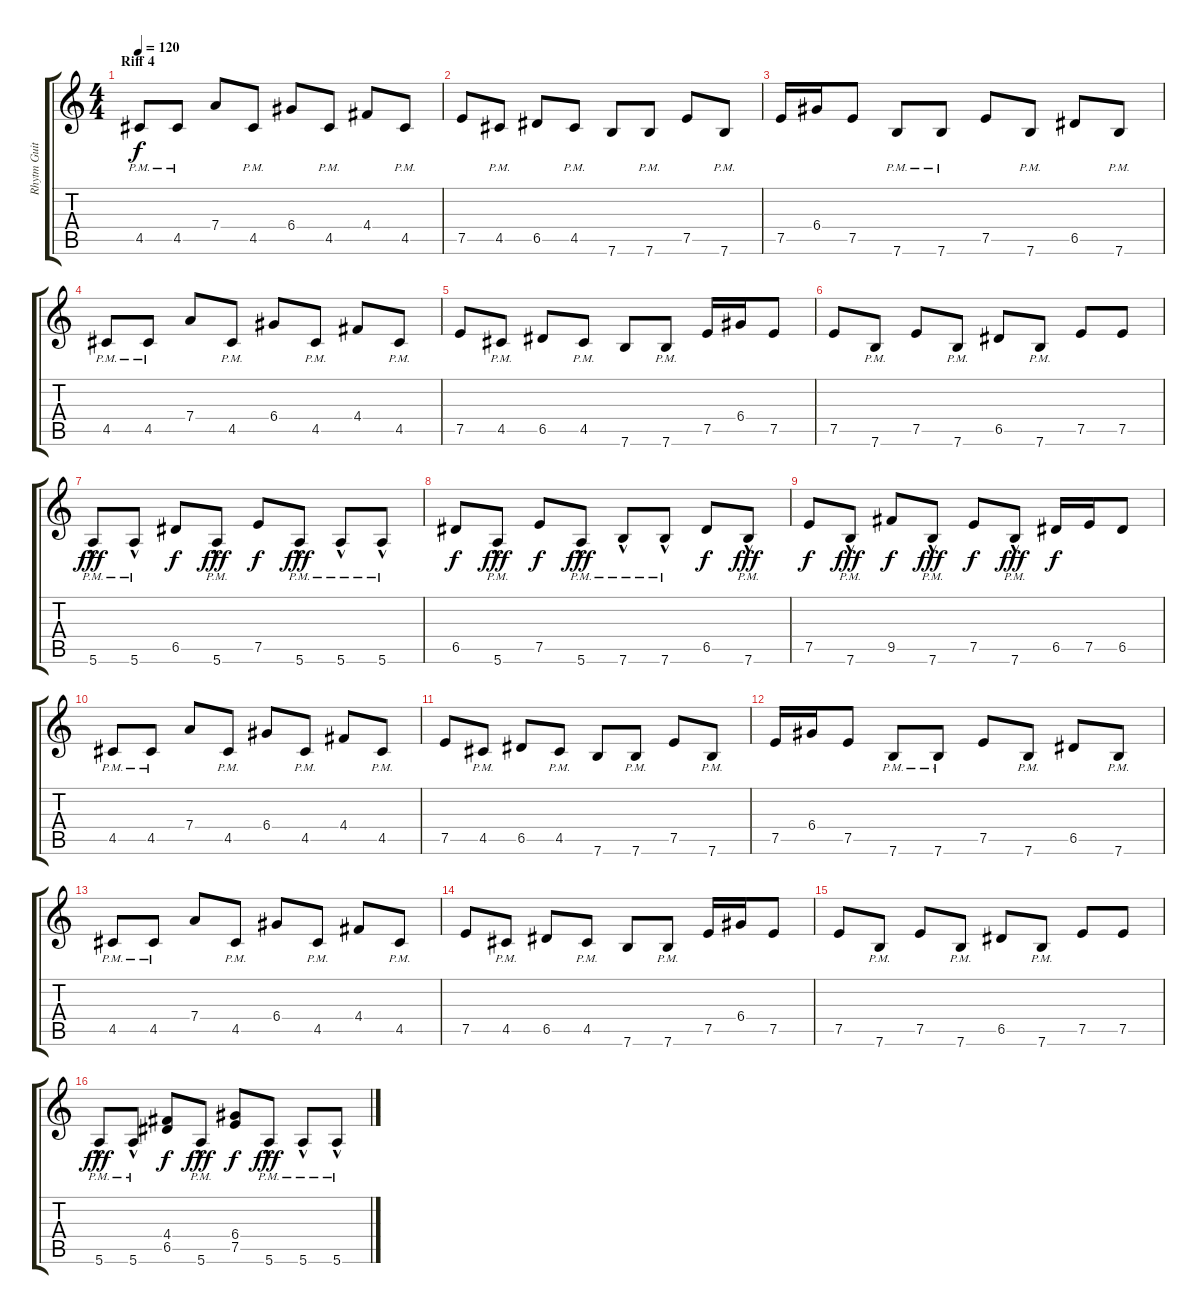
\track ("Rhytm Guitar" "Rhytm Guit") {instrument distortionguitar}
\staff {score tabs}
\tuning (E4 B3 G3 D3 A2 E2) {hide}
\ts (4 4)
\section ("" "Riff 4")
\tempo 120
\clef g2
\ks c
4.5{pm}.8{dy f} 4.5{pm}.8 7.4.8 4.5{pm}.8 6.4.8 4.5{pm}.8 4.4.8 4.5{pm}.8 |
7.5.8 4.5{pm}.8 6.5.8 4.5{pm}.8 7.6.8 7.6{pm}.8 7.5.8 7.6{pm}.8 |
7.5.16 6.4.16 7.5.8 7.6{pm}.8 7.6{pm}.8 7.5.8 7.6{pm}.8 6.5.8 7.6{pm}.8 |
4.5{pm}.8 4.5{pm}.8 7.4.8 4.5{pm}.8 6.4.8 4.5{pm}.8 4.4.8 4.5{pm}.8 |
7.5.8 4.5{pm}.8 6.5.8 4.5{pm}.8 7.6.8 7.6{pm}.8 7.5.16 6.4.16 7.5.8 |
7.5.8 7.6{pm}.8 7.5.8 7.6{pm}.8 6.5.8 7.6{pm}.8 7.5.8 7.5.8 |
5.6{hac pm}.8{dy fff} 5.6{hac pm}.8 6.5.8{dy f} 5.6{hac pm}.8{dy fff} 7.5.8{dy f} 5.6{hac pm}.8{dy fff} 5.6{hac pm}.8 5.6{hac pm}.8 |
6.5.8{dy f} 5.6{hac pm}.8{dy fff} 7.5.8{dy f} 5.6{hac pm}.8{dy fff} 7.6{hac pm}.8 7.6{hac pm}.8 6.5.8{dy f} 7.6{hac pm}.8{dy fff} |
7.5.8{dy f} 7.6{hac pm}.8{dy fff} 9.5.8{dy f} 7.6{hac pm}.8{dy fff} 7.5.8{dy f} 7.6{hac pm}.8{dy fff} 6.5.16{dy f} 7.5.16 6.5.8 |
4.5{pm}.8 4.5{pm}.8 7.4.8 4.5{pm}.8 6.4.8 4.5{pm}.8 4.4.8 4.5{pm}.8 |
7.5.8 4.5{pm}.8 6.5.8 4.5{pm}.8 7.6.8 7.6{pm}.8 7.5.8 7.6{pm}.8 |
7.5.16 6.4.16 7.5.8 7.6{pm}.8 7.6{pm}.8 7.5.8 7.6{pm}.8 6.5.8 7.6{pm}.8 |
4.5{pm}.8 4.5{pm}.8 7.4.8 4.5{pm}.8 6.4.8 4.5{pm}.8 4.4.8 4.5{pm}.8 |
7.5.8 4.5{pm}.8 6.5.8 4.5{pm}.8 7.6.8 7.6{pm}.8 7.5.16 6.4.16 7.5.8 |
7.5.8 7.6{pm}.8 7.5.8 7.6{pm}.8 6.5.8 7.6{pm}.8 7.5.8 7.5.8 |
5.6{hac pm}.8{dy fff} 5.6{hac pm}.8 (4.4 6.5).8{dy f} 5.6{hac pm}.8{dy fff} (6.4 7.5).8{dy f} 5.6{hac pm}.8{dy fff} 5.6{hac pm}.8 5.6{hac pm}.8
